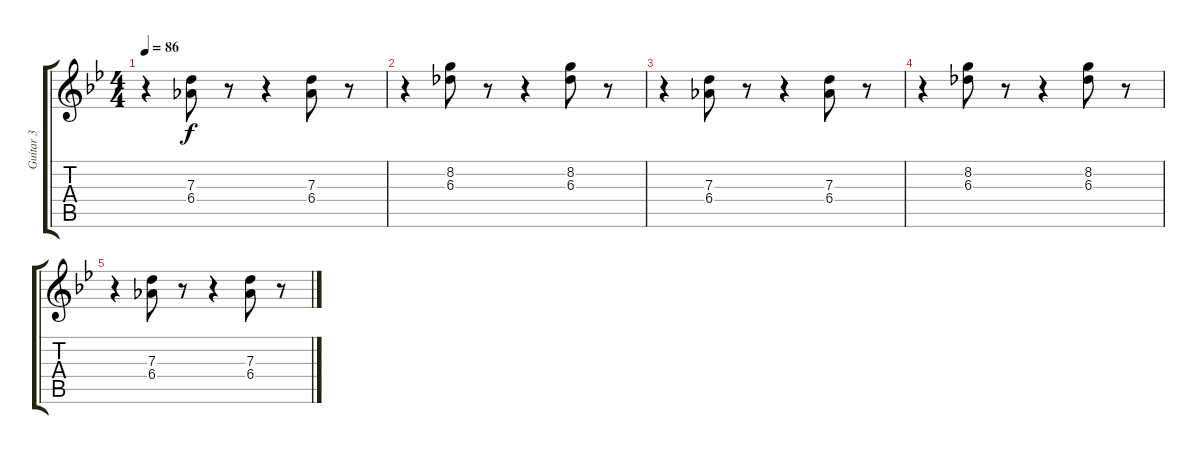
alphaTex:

\track ("Guitar 3" "Guitar 3") {instrument overdrivenguitar}
\staff {score tabs}
\tuning (E4 B3 G3 D3 A2 E2) {hide}
\ts (4 4)
\tempo 86
\clef g2
\ks bb
r.4{dy f} (7.3 6.4).8 r.8 r.4 (7.3 6.4).8 r.8 |
r.4 (8.2 6.3).8 r.8 r.4 (8.2 6.3).8 r.8 |
r.4 (7.3 6.4).8 r.8 r.4 (7.3 6.4).8 r.8 |
r.4 (8.2 6.3).8 r.8 r.4 (8.2 6.3).8 r.8 |
r.4 (7.3 6.4).8 r.8 r.4 (7.3 6.4).8 r.8
